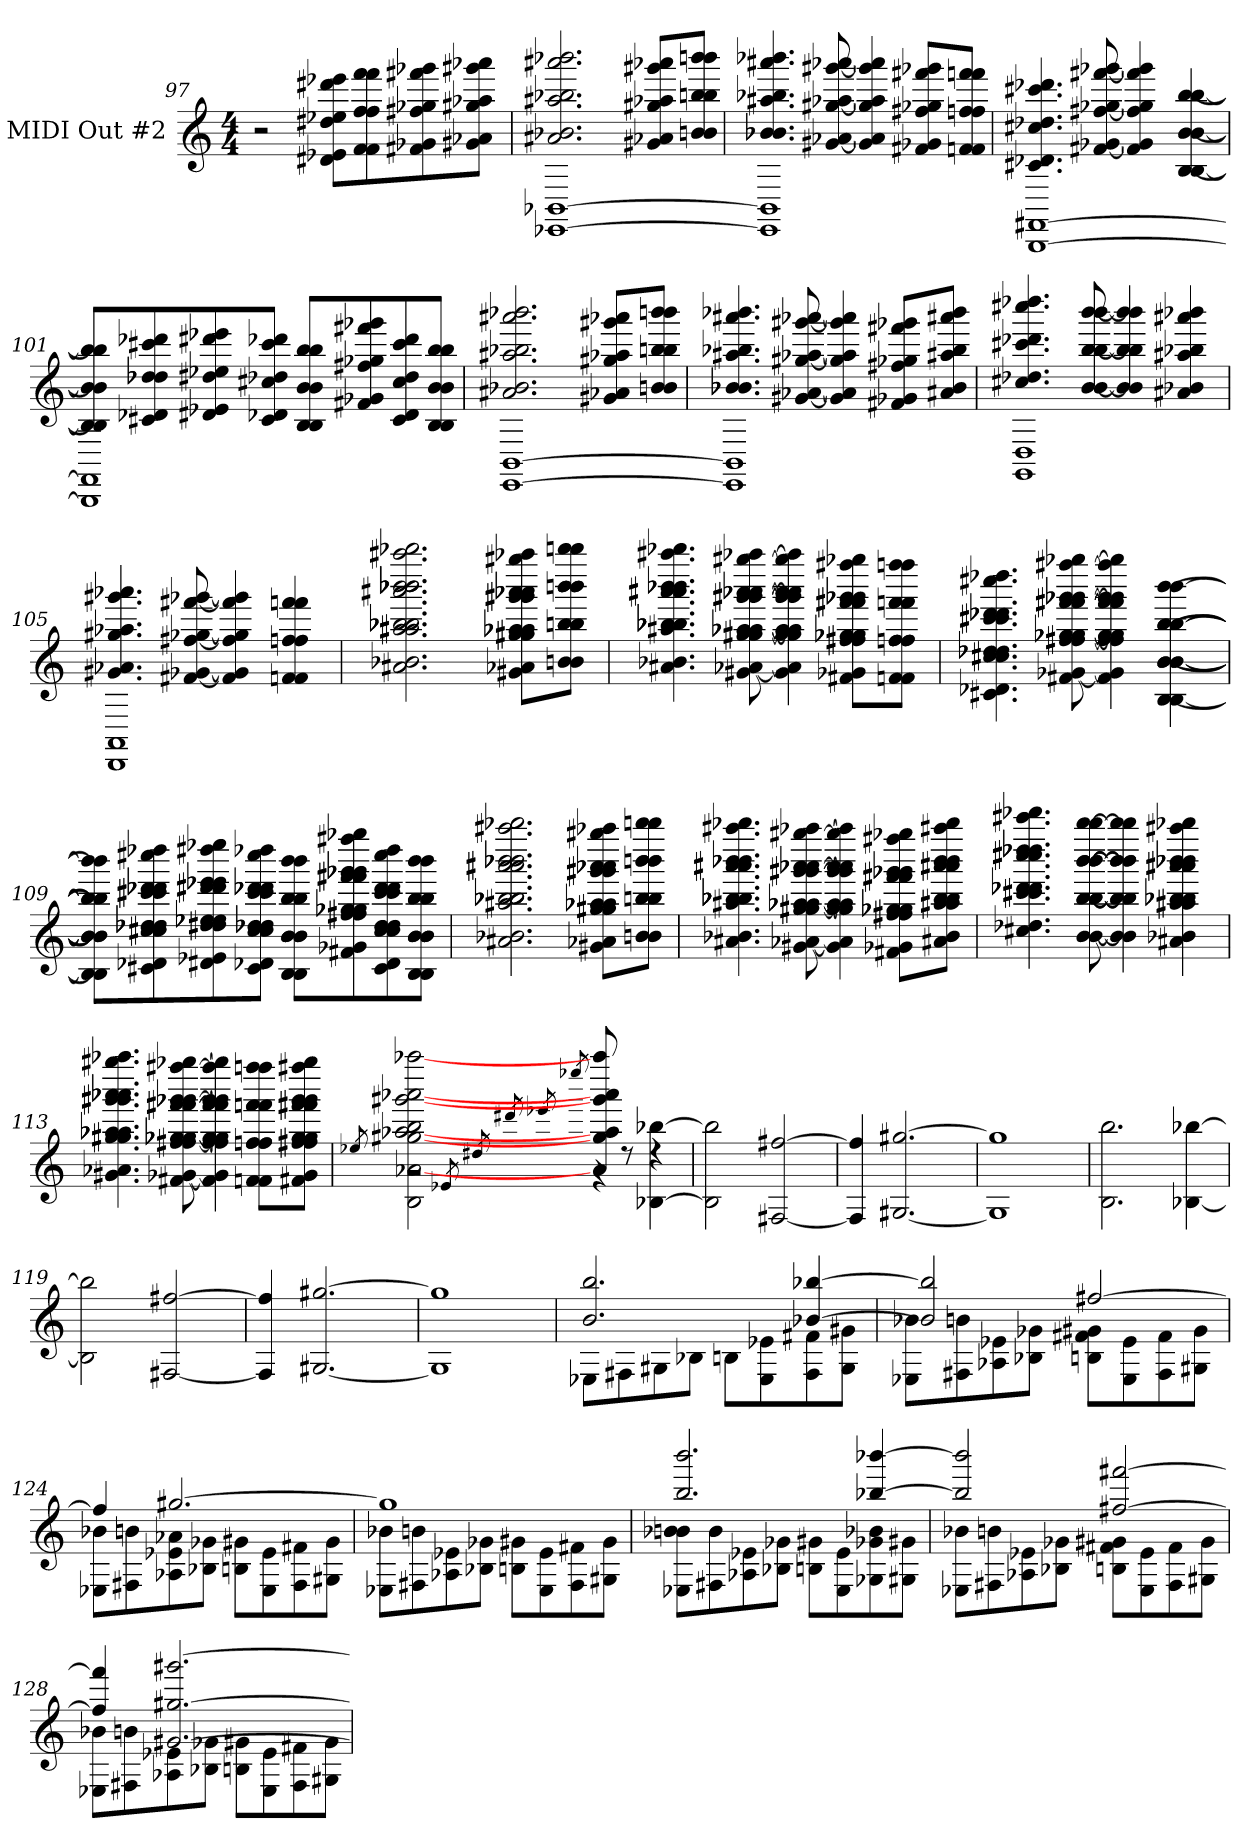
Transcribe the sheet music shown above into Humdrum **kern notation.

**kern
*part1
*staff1
*I"MIDI Out #2
*clefG2
*k[]
*C:
*M4/4
=97
2r
8eee-X\ 8ddd#X\ 8ee-X\ 8dd#X\ 8e-X\ 8d#X\L
8fff\ 8fff\ 8ff\ 8ff\ 8f\ 8f\
8ggg-X\ 8fff#X\ 8gg-X\ 8ff#X\ 8g-X\ 8f#X\
8aaa-X\ 8ggg#X\ 8aa-X\ 8gg#X\ 8a-X\ 8g#X\J
=98
*^
[<1BB-X\ [<1EE-X\	2.a#X/ 2.b-X/ 2.aa#X/ 2.bb-X/ 2.aaa#X/ 2.bbb-X/
.	8g#X/ 8a-X/ 8gg#X/ 8aa-X/ 8ggg#X/ 8aaa-X/L
.	8bn/ 8b/ 8bbn/ 8bb/ 8bbbn/ 8bbb/J
=99	=99
1BB-\] 1EE-\]	4.b-X/ 4.b-/ 4.aa#X/ 4.bb-X/ 4.aaa#X/ 4.bbb-X/
.	[>8g#X/ [>8a-X/ [>8gg#X/ [>8aa-X/ [>8ggg#X/ [>8aaa-X/
.	4g#/] 4a-/] 4gg#/] 4aa-/] 4ggg#/] 4aaa-/]
.	8f#X/ 8g-X/ 8ff#X/ 8gg-X/ 8fff#X/ 8ggg-X/L
.	8fn/ 8f/ 8ffn/ 8ff/ 8fffn/ 8fff/J
!!LO:LB:g=z	!!
=100	=100
[<1FF#X\ [<1BBB\	4.c#X/ 4.d-X/ 4.cc#X/ 4.dd-X/ 4.ccc#X/ 4.ddd-X/
.	[>8f#X/ [>8g-X/ [>8ff#X/ [>8gg-X/ [>8fff#X/ [>8ggg-X/
.	4f#/] 4g-/] 4ff#/] 4gg-/] 4fff#/] 4ggg-/]
.	[>4B/ [>4B/ [>4b/ [>4b/ [>4bb/ [>4bb/
=101	=101
1FF#\] 1BBB\]	8B/] 8B/] 8b/] 8b/] 8bb/] 8bb/]L
.	8c#X/ 8d-X/ 8dd-X/ 8dd-/ 8ccc#X/ 8ddd-X/
.	8d#X/ 8e-X/ 8dd#X/ 8ee-X/ 8ddd#X/ 8eee-X/
.	8c#/ 8d-X/ 8cc#X/ 8dd-X/ 8ccc#/ 8ddd-X/J
.	8B/ 8B/ 8b/ 8b/ 8bb/ 8bb/L
.	8f#X/ 8g-X/ 8ff#X/ 8gg-X/ 8fff#X/ 8ggg-X/
.	8c#/ 8d-/ 8cc#/ 8dd-/ 8ccc#/ 8ddd-/
.	8B/ 8B/ 8b/ 8b/ 8bb/ 8bb/J
=102	=102
[<1BB\ [<1EE\	2.a#X/ 2.b-X/ 2.aa#X/ 2.bb-X/ 2.aaa#X/ 2.bbb-X/
.	8g#X/ 8a-X/ 8gg#X/ 8aa-X/ 8ggg#X/ 8aaa-X/L
.	8bn/ 8b/ 8bbn/ 8bb/ 8bbbn/ 8bbb/J
=103	=103
1BB\] 1EE\]	4.b-X/ 4.b-/ 4.aa#X/ 4.bb-X/ 4.aaa#X/ 4.bbb-X/
.	[>8g#X/ [>8a-X/ [>8gg#X/ [>8aa-X/ [>8ggg#X/ [>8aaa-X/
.	4g#/] 4a-/] 4gg#/] 4aa-/] 4ggg#/] 4aaa-/]
.	8f#X/ 8g-X/ 8ff#X/ 8gg-X/ 8fff#X/ 8ggg-X/L
.	8a#X/ 8b-/ 8aa#X/ 8bb-/ 8aaa#X/ 8bbb-/J
=104	=104
1D\ 1GG\	4.cc#X/ 4.dd-X/ 4.ccc#X/ 4.ddd-X/ 4.cccc#X/ 4.dddd-X/
.	[>8b/ [>8b/ [>8bb/ [>8bb/ [>8bbb/ [>8bbb/
.	4b/] 4b/] 4bb/] 4bb/] 4bbb/] 4bbb/]
.	4a#X/ 4b-X/ 4aa#X/ 4bb-X/ 4aaa#X/ 4bbb-X/
!!LO:LB:g=z	!!
=105	=105
1AA\ 1DD\	4.g#X/ 4.a-X/ 4.gg#X/ 4.aa-X/ 4.ggg#X/ 4.aaa-X/
.	[>8f#X/ [>8g-X/ [>8ff#X/ [>8gg-X/ [>8fff#X/ [>8ggg-X/
.	4f#/] 4g-/] 4ff#/] 4gg-/] 4fff#/] 4ggg-/]
.	4fn/ 4f/ 4ffn/ 4ff/ 4fffn/ 4fff/
*v	*v
=106
2.bbbb-X\ 2.aaaa#X\ 2.bbb-X\ 2.bbb-\ 2.bbb-\ 2.aaa#X\ 2.bb-X\ 2.bb-\ 2.aa#X\ 2.aa#\ 2.b-X\ 2.a#X\
8aaaa-X\ 8gggg#X\ 8aaa-X\ 8aaa-\ 8ggg#X\ 8ggg#\ 8aa-X\ 8aa-\ 8gg#X\ 8gg#\ 8a-X\ 8g#X\L
8bbbbn\ 8bbbb\ 8bbbn\ 8bbb\ 8bbb\ 8bbb\ 8bbn\ 8bb\ 8bb\ 8bb\ 8bn\ 8b\J
=107
4.bbbb-X\ 4.aaaa#X\ 4.bbb-X\ 4.bbb-\ 4.aaa#X\ 4.aaa#\ 4.bb-X\ 4.bb-\ 4.bb-\ 4.aa#X\ 4.b-X\ 4.a#X\
[>8aaaa-X\ [>8gggg#X\ [>8aaa-X\ [>8aaa-\ [<8ggg#X\ [<8ggg#\ [<8aa-X\ [<8aa-\ [<8gg#X\ [<8gg#\ [<8a-X\ [<8g#X\
4aaaa-\] 4gggg#\] 4aaa-\] 4aaa-\] 4ggg#\] 4ggg#\] 4aa-\] 4aa-\] 4gg#\] 4gg#\] 4a-\] 4g#\]
8gggg-X\ 8ffff#X\ 8ggg-X\ 8ggg-\ 8fff#X\ 8fff#\ 8gg-X\ 8gg-\ 8ff#X\ 8ff#\ 8g-X\ 8f#X\L
8ffffn\ 8ffff\ 8fffn\ 8fff\ 8fff\ 8fff\ 8ffn\ 8ff\ 8ff\ 8ff\ 8fn\ 8f\J
=108
4.dddd-X\ 4.cccc#X\ 4.ddd-X\ 4.ddd-\ 4.ccc#X\ 4.ccc#\ 4.dd-X\ 4.dd-\ 4.cc#X\ 4.cc#\ 4.d-X\ 4.c#X\
[>8gggg-X\ [>8ffff#X\ [>8ggg-X\ [>8ggg-\ [<8fff#X\ [<8fff#\ [<8gg-X\ [<8gg-\ [<8ff#X\ [<8ff#\ [<8g-X\ [<8f#X\
4gggg-\] 4ffff#\] 4ggg-\] 4ggg-\] 4fff#\] 4fff#\] 4gg-\] 4gg-\] 4ff#\] 4ff#\] 4g-\] 4f#\]
[>4bbb\ [>4bbb\ [>4bb\ [>4bb\ [>4bb\ [>4bb\ [<4b\ [<4b\ [<4b\ [<4b\ [<4B\ [<4B\
!!LO:LB:g=z
=109
8bbb\] 8bbb\] 8bb\] 8bb\] 8bb\] 8bb\] 8b\] 8b\] 8b\] 8b\] 8B\] 8B\]L
8dddd-X\ 8cccc#X\ 8ddd-X\ 8ddd-\ 8ccc#X\ 8ccc#\ 8dd-X\ 8dd-\ 8cc#X\ 8cc#\ 8d-X\ 8c#X\
8eeee-X\ 8dddd#X\ 8eee-X\ 8eee-\ 8ddd#X\ 8ddd#\ 8ee-X\ 8ee-\ 8dd#X\ 8dd#\ 8e-X\ 8d#X\
8dddd-X\ 8cccc#\ 8ddd-X\ 8ddd-\ 8ccc#\ 8ccc#\ 8dd-X\ 8dd-\ 8cc#\ 8cc#\ 8d-X\ 8c#\J
8bbb\ 8bbb\ 8bb\ 8bb\ 8bb\ 8bb\ 8b\ 8b\ 8b\ 8b\ 8B\ 8B\L
8gggg-X\ 8ffff#X\ 8ggg-X\ 8ggg-\ 8fff#X\ 8fff#\ 8gg-X\ 8gg-\ 8ff#X\ 8ff#\ 8g-X\ 8f#X\
8dddd-\ 8cccc#\ 8ddd-\ 8ddd-\ 8ccc#\ 8ccc#\ 8dd-\ 8dd-\ 8cc#\ 8cc#\ 8d-\ 8c#\
8bbb\ 8bbb\ 8bb\ 8bb\ 8bb\ 8bb\ 8b\ 8b\ 8b\ 8b\ 8B\ 8B\J
=110
2.bbbb-X\ 2.aaaa#X\ 2.bbb-X\ 2.bbb-\ 2.aaa#X\ 2.aaa#\ 2.bb-X\ 2.bb-\ 2.bb-\ 2.aa#X\ 2.b-X\ 2.a#X\
8aaaa-X\ 8gggg#X\ 8aaa-X\ 8aaa-\ 8ggg#X\ 8ggg#\ 8aa-X\ 8aa-\ 8gg#X\ 8gg#\ 8a-X\ 8g#X\L
8bbbbn\ 8bbbb\ 8bbbn\ 8bbb\ 8bbb\ 8bbb\ 8bbn\ 8bb\ 8bb\ 8bb\ 8bn\ 8b\J
=111
4.bbbb-X\ 4.aaaa#X\ 4.bbb-X\ 4.bbb-\ 4.aaa#X\ 4.aaa#\ 4.bb-X\ 4.bb-\ 4.bb-\ 4.aa#X\ 4.b-X\ 4.a#X\
[>8aaaa-X\ [>8gggg#X\ [>8aaa-X\ [>8aaa-\ [<8ggg#X\ [<8ggg#\ [<8aa-X\ [<8aa-\ [<8gg#X\ [<8gg#\ [<8a-X\ [<8g#X\
4aaaa-\] 4gggg#\] 4aaa-\] 4aaa-\] 4ggg#\] 4ggg#\] 4aa-\] 4aa-\] 4gg#\] 4gg#\] 4a-\] 4g#\]
8gggg-X\ 8ffff#X\ 8ggg-X\ 8ggg-\ 8fff#X\ 8fff#\ 8gg-X\ 8gg-\ 8ff#X\ 8ff#\ 8g-X\ 8f#X\L
8bbbb-\ 8aaaa#X\ 8bbb-\ 8bbb-\ 8aaa#X\ 8aaa#\ 8bb-\ 8bb-\ 8aa#X\ 8aa#\ 8b-\ 8a#X\J
=112
4.ddddd-X\ 4.ccccc#X\ 4.dddd-X\ 4.dddd-\ 4.cccc#X\ 4.cccc#\ 4.ddd-X\ 4.ddd-\ 4.ccc#X\ 4.ccc#\ 4.dd-X\ 4.cc#X\
[>8bbbb\ [>8bbbb\ [>8bbb\ [>8bbb\ [>8bbb\ [>8bbb\ [<8bb\ [<8bb\ [<8bb\ [<8bb\ [<8b\ [<8b\
4bbbb\] 4bbbb\] 4bbb\] 4bbb\] 4bbb\] 4bbb\] 4bb\] 4bb\] 4bb\] 4bb\] 4b\] 4b\]
4bbbb-X\ 4aaaa#X\ 4bbb-X\ 4bbb-\ 4aaa#X\ 4aaa#\ 4bb-X\ 4bb-\ 4aa#X\ 4aa#\ 4b-X\ 4a#X\
!!LO:LB:g=z
=113
4.aaaa-X\ 4.gggg#X\ 4.aaa-X\ 4.aaa-\ 4.ggg#X\ 4.ggg#\ 4.aa-X\ 4.aa-\ 4.gg#X\ 4.gg#\ 4.a-X\ 4.g#X\
[>8gggg-X\ [>8ffff#X\ [>8ggg-X\ [>8ggg-\ [<8fff#X\ [<8fff#\ [<8gg-X\ [<8gg-\ [<8ff#X\ [<8ff#\ [<8g-X\ [<8f#X\
4gggg-\] 4ffff#\] 4ggg-\] 4ggg-\] 4fff#\] 4fff#\] 4gg-\] 4gg-\] 4ff#\] 4ff#\] 4g-\] 4f#\]
8ffffn\ 8ffff\ 8fffn\ 8fff\ 8fff\ 8fff\ 8ffn\ 8ff\ 8ff\ 8ff\ 8fn\ 8f\L
8gggg-\ 8ffff#X\ 8ggg-\ 8ggg-\ 8fff#X\ 8fff#\ 8gg-\ 8gg-\ 8ff#X\ 8ff#\ 8g-\ 8f#X\J
=114
*^
.	8qee-X/
2rg	[>2aaaa-X\ [>2aaa-X\ [>2ggg#X\ 2bb\ [>2aa-X\ [>2gg#X\ [>2a-X\ 2B\
.	8qe-X/
.	8qdd#X/
.	8qddd#X/
.	8qeee-X/
.	8qeeee-X/
4rg	8a-/ 8gg#/ 8aa-/ 8ggg#/ 8aaa-/ 8aaaa-/
.	8rdd
[<4bb-X\ [<4B-X\	4rdd
*v	*v
=115
2bb-\] 2B-\]
[<2F#X/ [>2ff#X/
=116
4F#/] 4ff#/]
[<2.G#X/ [>2.gg#X/
=117
1G#/] 1gg#/]
=118
2.bb\ 2.B\
[>4bb-X\ [<4B-X\
!!LO:LB:g=z
=119
2bb-\] 2B-\]
[<2F#X/ [>2ff#X/
=120
4F#/] 4ff#/]
[<2.G#X/ [>2.gg#X/
=121
1G#/] 1gg#/]
=122
*^
2.b/ 2.bb/	8E-X\L
.	8F#X\
.	8G#X\
.	8B-X\J
.	8Bn\L
.	8e-X\ 8E-\
[>4b-X/ [>4bb-X/	8f#X\ 8F#\
.	8g#X\ 8G#\J
=123	=123
2b-/] 2bb-/]	8b-X\ 8E-X\L
.	8bn\ 8F#X\
.	8e-X\ 8A-X\
.	8g-X\ 8B-X\J
[>2ff#X/	8g#X\ 8f#X\ 8Bn\L
.	8e-\ 8E-\
.	8f#\ 8F#\
.	8g#\ 8G#X\J
!!LO:PB:g=z	!!
=124	=124
4ff#/]	8b-X\ 8E-X\L
.	8bn\ 8F#X\
[>2.gg#X/	8a-X\ 8e-X\ 8A-X\
.	8g-X\ 8B-X\J
.	8g#X\ 8Bn\L
.	8e-\ 8E-\
.	8f#X\ 8F#\
.	8g#\ 8G#X\J
=125	=125
1gg#/]	8b-X\ 8E-X\L
.	8bn\ 8F#X\
.	8e-X\ 8A-X\
.	8g-X\ 8B-X\J
.	8g#X\ 8Bn\L
.	8e-\ 8E-\
.	8f#X\ 8F#\
.	8g#\ 8G#X\J
=126	=126
2.bb/ 2.bbb/	8b-X\ 8bn\ 8E-X\L
.	8b\ 8F#X\
.	8e-X\ 8A-X\
.	8g-X\ 8B-X\J
.	8g#X\ 8Bn\L
.	8e-\ 8E-\
[>4bb-X/ [>4bbb-X/	8b-X\ 8g-X\ 8G-X\
.	8g#X\ 8G#X\J
!!LO:LB:g=z	!!
=127	=127
2bb-/] 2bbb-/]	8b-X\ 8E-X\L
.	8bn\ 8F#X\
.	8e-X\ 8A-X\
.	8g-X\ 8B-X\J
[>2ff#X/ [>2fff#X/	8g#X\ 8f#X\ 8Bn\L
.	8e-\ 8E-\
.	8f#\ 8F#\
.	8g#\ 8G#X\J
=128	=128
4ff#/] 4fff#/]	8b-X\ 8E-X\L
.	8bn\ 8F#X\
[>2.g#X/ [>2.gg#X/ [>2.ggg#X/	8e-X\ 8A-X\
.	8g-X\ 8B-X\J
.	8g#X\ 8Bn\L
.	8e-\ 8E-\
.	8f#X\ 8F#\
.	8g#\ 8G#X\J
*v	*v
=
*-
